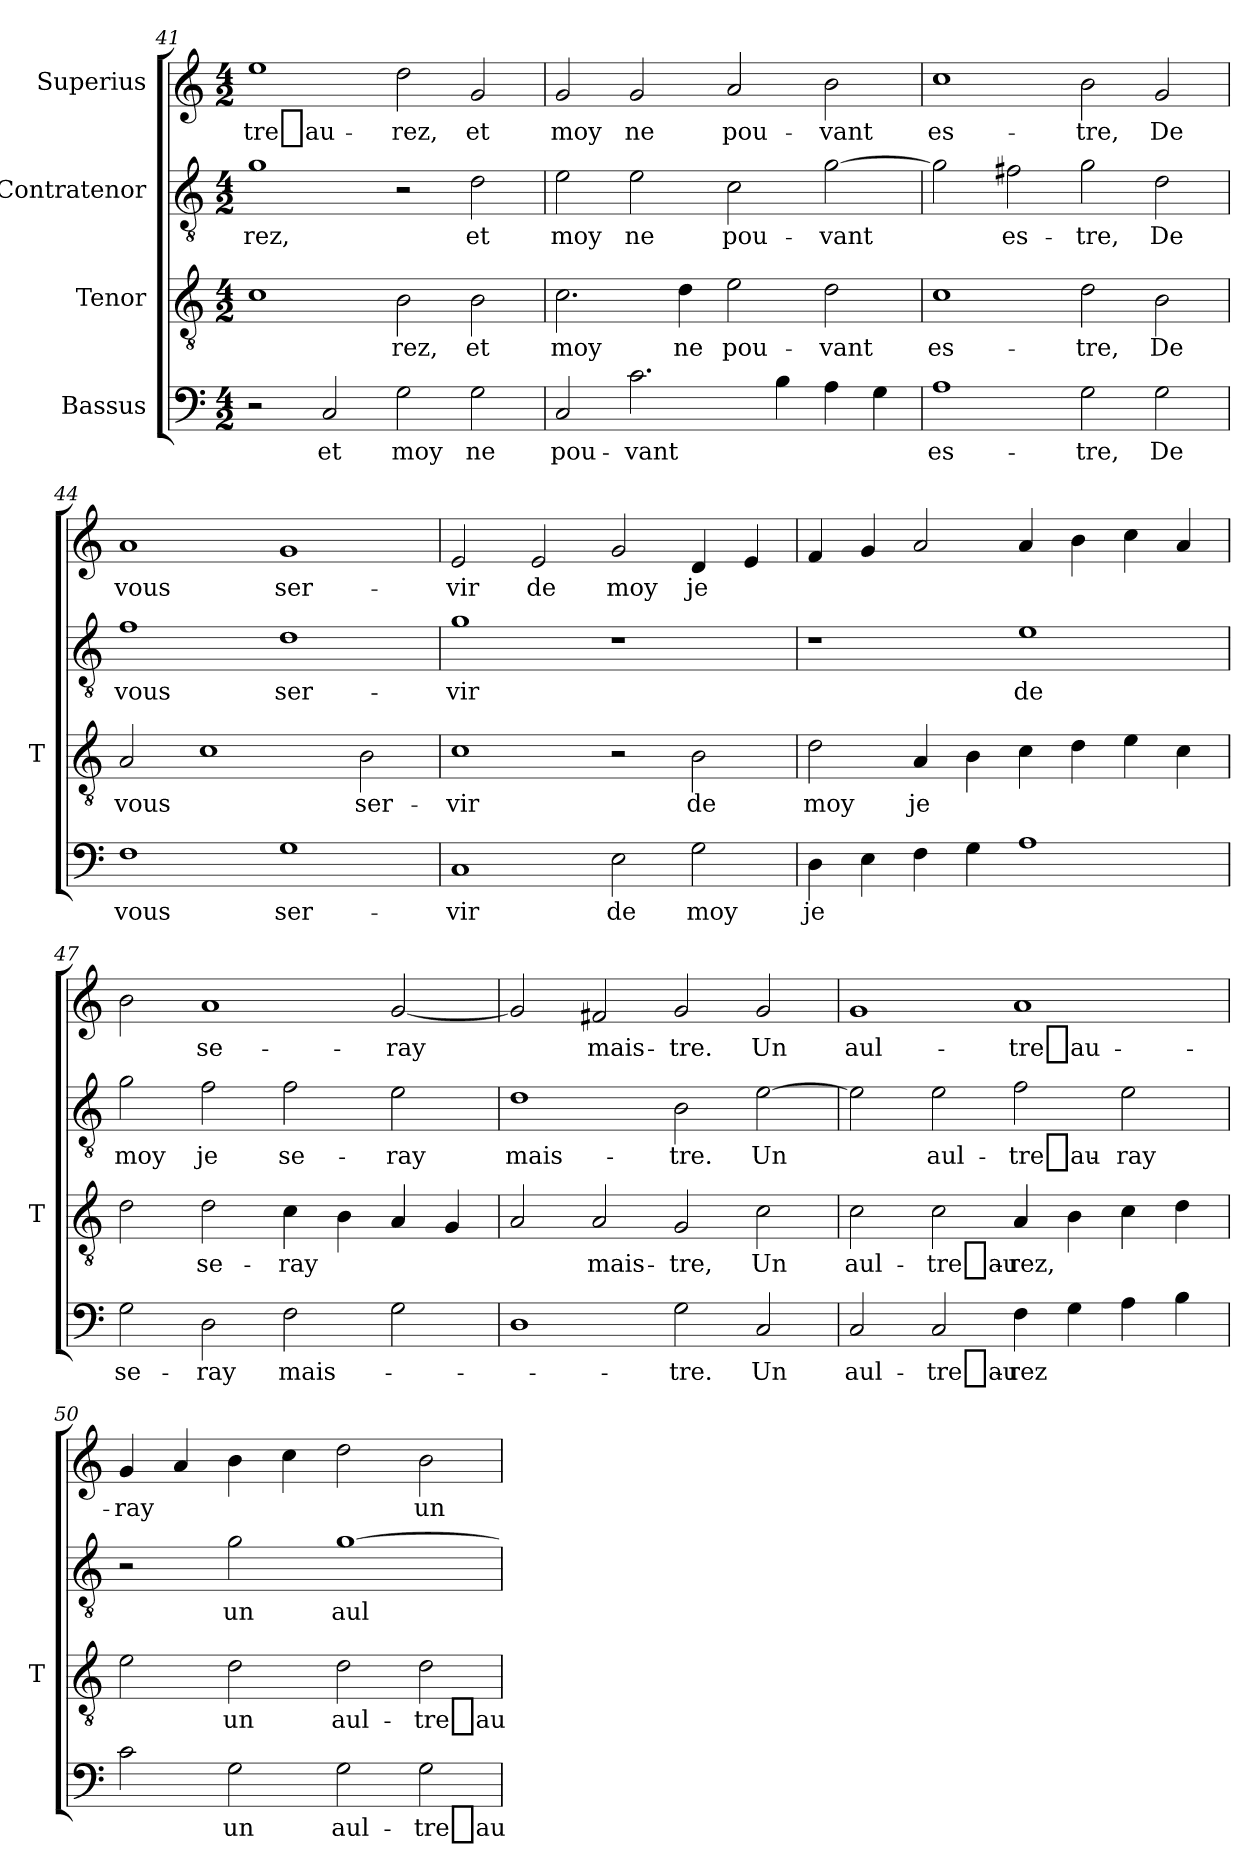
**kern	**text	**kern	**text	**kern	**text	**kern	**text
*part4	*part4	*part3	*part3	*part2	*part2	*part1	*part1
*staff4	*staff4	*staff3	*staff3	*staff2	*staff2	*staff1	*staff1
*I"Bassus	*	*I"Tenor	*	*I"Contratenor	*	*I"Superius	*
*	*	*I'T	*	*	*	*	*
*clefF4	*	*clefGv2	*	*clefGv2	*	*clefG2	*
*k[]	*	*k[]	*	*k[]	*	*k[]	*
*M4/2	*	*M4/2	*	*M4/2	*	*M4/2	*
=41	=41	=41	=41	=41	=41	=41	=41
2r	.	1c	.	1g	-rez,	1ee	tre_au-
2C	-et	.	.	.	.	.	.
2G	-moy	2B	-rez,	2r	.	2dd	-rez,
2G	-ne	2B	-et	2d	-et	2g	-et
=42	=42	=42	=42	=42	=42	=42	=42
2C	pou-	2.c	-moy	2e	-moy	2g	-moy
2.c	-vant	.	.	2e	-ne	2g	-ne
.	.	4d	-ne	.	.	.	.
.	.	2e	pou-	2c	pou-	2a	pou-
4B	.	.	.	.	.	.	.
4A	.	2d	-vant	[2g	-vant	2b	-vant
4G	.	.	.	.	.	.	.
=43	=43	=43	=43	=43	=43	=43	=43
1A	es-	1c	es-	2g]	.	1cc	es-
.	.	.	.	2f#X	es-	.	.
2G	-tre,	2d	-tre,	2g	-tre,	2b	-tre,
2G	-De	2B	-De	2d	-De	2g	-De
=44	=44	=44	=44	=44	=44	=44	=44
1F	-vous	2A	-vous	1f	-vous	1a	-vous
.	.	1c	.	.	.	.	.
1G	ser-	.	.	1d	ser-	1g	ser-
.	.	2B	ser-	.	.	.	.
=45	=45	=45	=45	=45	=45	=45	=45
1C	-vir	1c	-vir	1g	-vir	2e	-vir
.	.	.	.	.	.	2e	-de
2E	-de	2r	.	1r	.	2g	-moy
2G	-moy	2B	-de	.	.	4d	-je
.	.	.	.	.	.	4e	.
=46	=46	=46	=46	=46	=46	=46	=46
4D	-je	2d	-moy	1r	.	4f	.
4E	.	.	.	.	.	4g	.
4F	.	4A	-je	.	.	2a	.
4G	.	4B	.	.	.	.	.
1A	.	4c	.	1e	-de	4a	.
.	.	4d	.	.	.	4b	.
.	.	4e	.	.	.	4cc	.
.	.	4c	.	.	.	4a	.
=47	=47	=47	=47	=47	=47	=47	=47
2G	se-	2d	.	2g	-moy	2b	.
2D	-ray	2d	se-	2f	-je	1a	se-
2F	mais-	4c	-ray	2f	se-	.	.
.	.	4B	.	.	.	.	.
2G	.	4A	.	2e	-ray	[2g	-ray
.	.	4G	.	.	.	.	.
=48	=48	=48	=48	=48	=48	=48	=48
1D	.	2A	.	1d	mais-	2g]	.
.	.	2A	mais-	.	.	2f#X	mais-
2G	-tre.	2G	-tre,	2B	-tre.	2g	-tre.
2C	-Un	2c	-Un	[2e	-Un	2g	-Un
=49	=49	=49	=49	=49	=49	=49	=49
2C	aul-	2c	aul-	2e]	.	1g	aul-
2C	tre_au-	2c	tre_au-	2e	aul-	.	.
4F	-rez	4A	-rez,	2f	tre_au-	1a	tre_au-
4G	.	4B	.	.	.	.	.
4A	.	4c	.	2e	-ray	.	.
4B	.	4d	.	.	.	.	.
=50	=50	=50	=50	=50	=50	=50	=50
2c	.	2e	.	2r	.	4g	-ray
.	.	.	.	.	.	4a	.
2G	-un	2d	-un	2g	-un	4b	.
.	.	.	.	.	.	4cc	.
2G	aul-	2d	aul-	[1g	aul-	2dd	.
2G	tre_au-	2d	tre_au-	.	.	2b	-un
=	=	=	=	=	=	=	=
*-	*-	*-	*-	*-	*-	*-	*-
